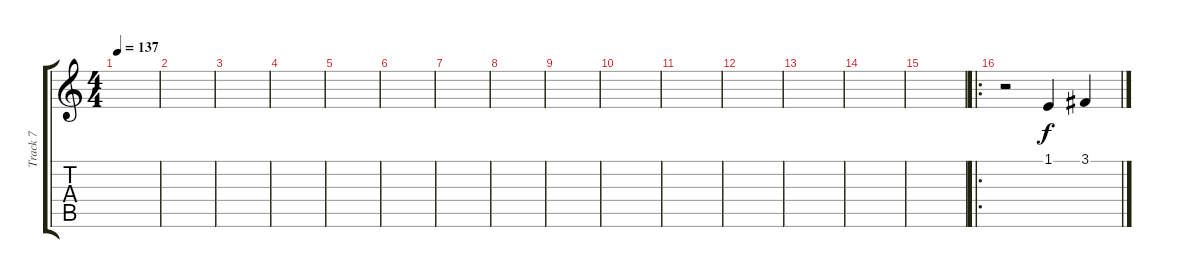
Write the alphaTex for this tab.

\track ("Track 7" "Track 7") {instrument cello}
\staff {score tabs}
\tuning (Eb4 Bb3 Gb3 Db3 Ab2 Eb2) {hide}
\ts (4 4)
\tempo 137
\clef g2
\ks c
|
|
|
|
|
|
|
|
|
|
|
|
|
|
|
\ro
r.2 1.1.4 3.1.4
